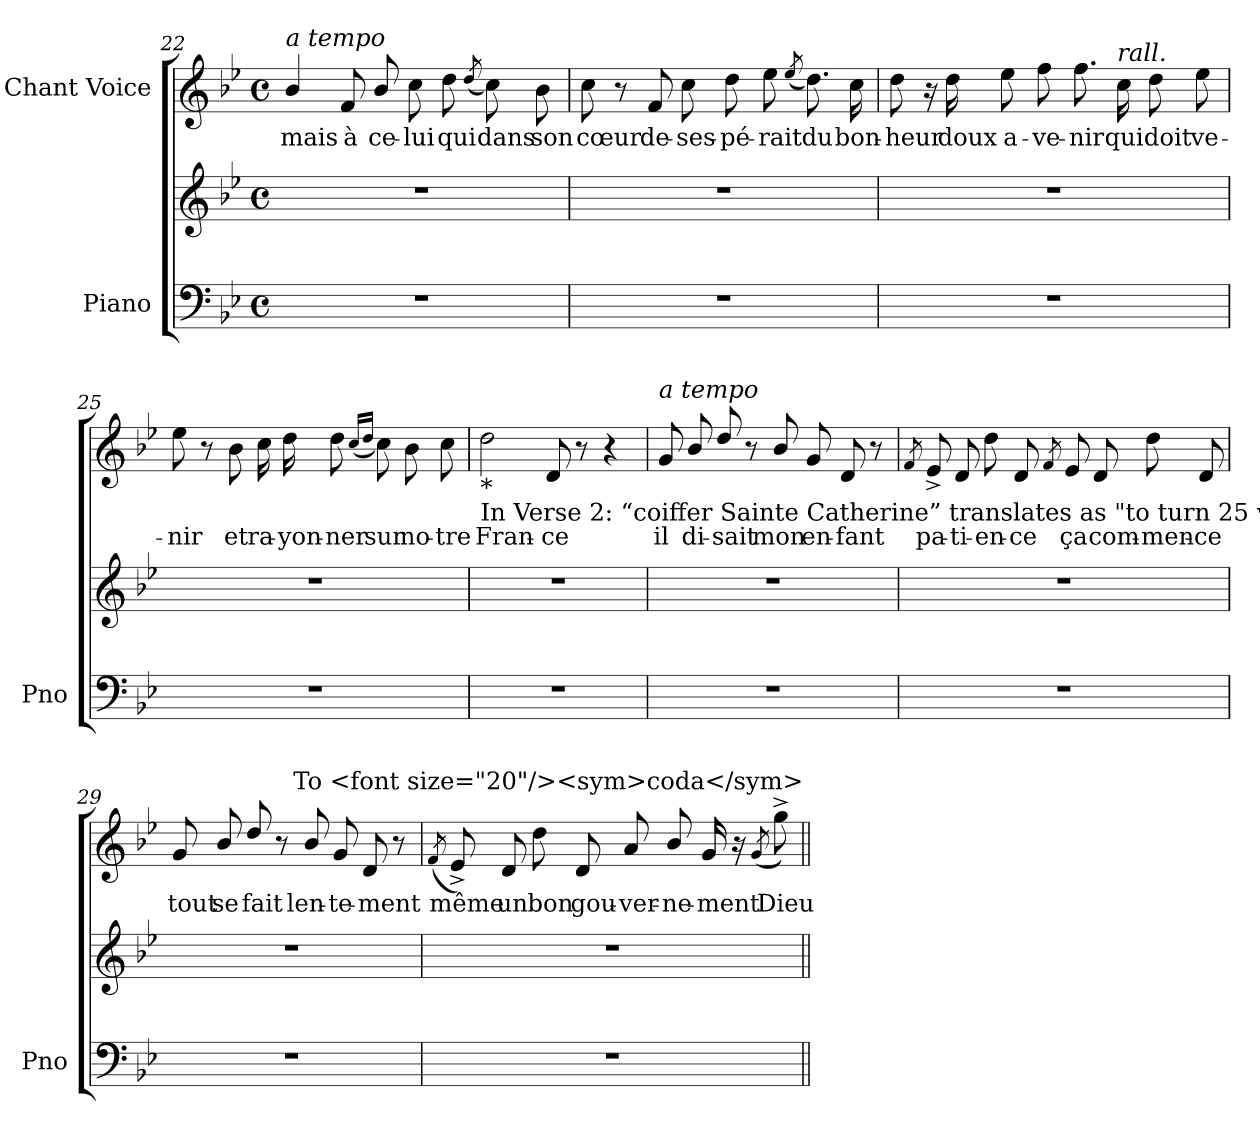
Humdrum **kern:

**kern	**kern	**kern	**text
*part2	*part2	*part1	*part1
*staff3	*staff2	*staff1	*staff1
*I"Piano	*	*I"Chant Voice	*
*I'Pno	*	*	*
*clefF4	*clefG2	*clefG2	*
*k[b-e-]	*k[b-e-]	*k[b-e-]	*
*M4/4	*M4/4	*M4/4	*
*met(c)	*met(c)	*met(c)	*
=22	=22	=22	=22
!	!	!LO:TX:i:t=a tempo	!
1r	1r	4b-/	mais
.	.	8f/	à
.	.	8b-/	ce-
.	.	8cc\	-lui
.	.	8dd\	qui
.	.	(8qdd/	.
.	.	8cc\)	dans
.	.	8b-\	son
=23	=23	=23	=23
1r	1r	8cc\	cœur
.	.	8r	.
.	.	8f/	de-
.	.	8cc\	-ses-
.	.	8dd\	-pé-
.	.	8ee-\	-rait
.	.	(8qee-/	.
.	.	8.dd\)	du
.	.	16cc\	bon-
=24	=24	=24	=24
1r	1r	8dd\	-heur
.	.	16r	.
.	.	16dd\	doux
.	.	8ee-\	a-
.	.	8ff\	-ve-
.	.	8.ff\	-nir
!	!	!LO:TX:i:t=rall.	!
.	.	16cc\	qui
.	.	8dd\	doit
.	.	8ee-\	ve-
=25	=25	=25	=25
1r	1r	8ee-\	-nir
.	.	8r	.
.	.	8b-\	et
.	.	16cc\	ra-
.	.	16dd\	-yon-
.	.	8dd\	-ner
.	.	(16qcc/LL	.
.	.	16qdd/JJ	.
.	.	8cc\)	sur
.	.	8b-\	no-
.	.	8cc\	-tre
=26	=26	=26	=26
!	!	!LO:TX:b:t=*	!
!	!	!LO:TX:b:t=In Verse 2&colon; “coiffer Sainte Catherine” translates as "to turn 25 without being married ; to turn 25 single"	!
1r	1r	2dd\	Fran-
.	.	8d/	-ce
.	.	8r	.
.	.	4r	.
=27	=27	=27	=27
!	!	!LO:TX:i:t=a tempo	!
1r	1r	8g/	il
.	.	8b-/	di-
.	.	8dd/	-sait
.	.	8r	.
.	.	8b-/	mon
.	.	8g/	en-
.	.	8d/	-fant
.	.	8r	.
=28	=28	=28	=28
.	.	8qf/	.
1r	1r	8e-^>/	pa-
.	.	8d/	-ti-
.	.	8dd\	-en-
.	.	8d/	-ce
.	.	8qf/	.
.	.	8e-/	ça
.	.	8d/	com-
.	.	8dd\	-men-
.	.	8d/	-ce
=29	=29	=29	=29
1r	1r	8g/	tout
.	.	8b-/	se
.	.	8dd/	fait
.	.	8r	.
.	.	8b-/	len-
.	.	8g/	-te-
.	.	8d/	-ment
.	.	8r	.
=30	=30	=30	=30
.	.	(8qf/	.
1r	1r	8e-^>/)	même
.	.	8d/	un
.	.	8dd\	bon
.	.	8d/	gou-
.	.	8a/	-ver-
.	.	8b-/	-ne-
.	.	16g/	-ment
.	.	16r	.
.	.	(8qg/	.
.	.	8gg^\)	Dieu
!	!	!LO:TX:a:t=To <font size="20"/><sym>coda</sym>	!
=||	=||	=||	=||
*-	*-	*-	*-
